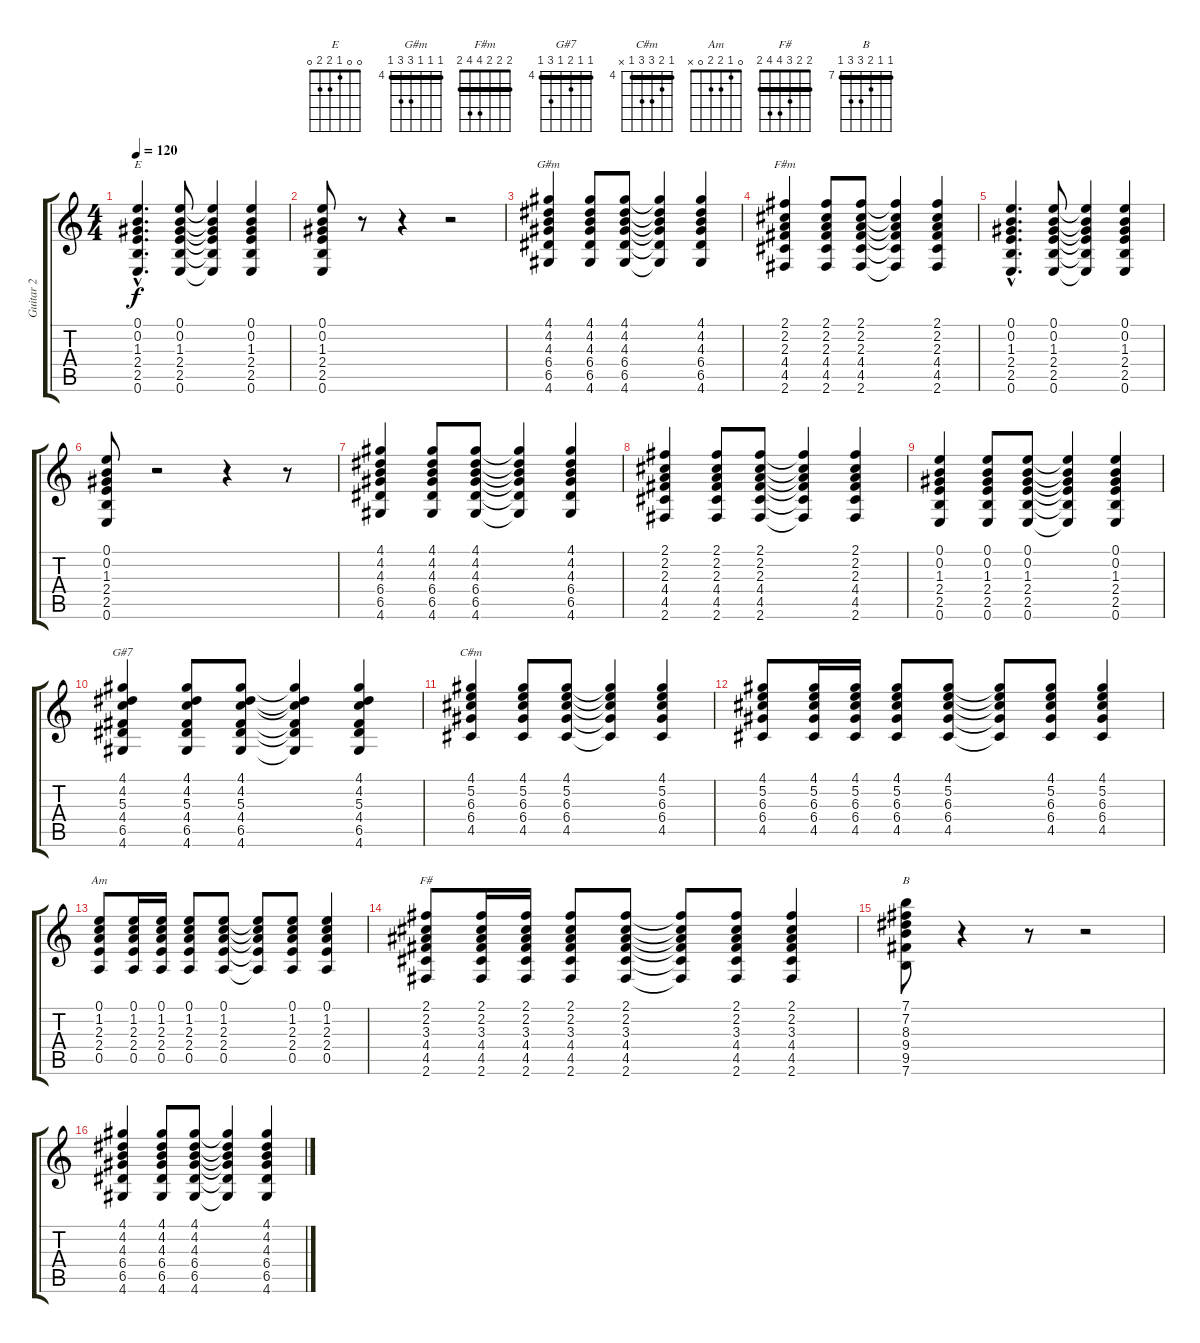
\track ("Guitar 2" "Guitar 2") {instrument acousticguitarsteel}
\staff {score tabs}
\tuning (E4 B3 G3 D3 A2 E2) {hide}
\chord ("E" 0 0 1 2 2 0)
\chord ("G#m" 4 4 4 6 6 4) {firstfret 4 barre 4}
\chord ("F#m" 2 2 2 4 4 2) {barre 2}
\chord ("G#7" 4 4 5 4 6 4) {firstfret 4 barre 4}
\chord ("C#m" 4 5 6 6 4 x) {firstfret 4 barre 4}
\chord ("Am" 0 1 2 2 0 x)
\chord ("F#" 2 2 3 4 4 2) {barre 2}
\chord ("B" 7 7 8 9 9 7) {firstfret 7 barre 7}
\ts (4 4)
\tempo 120
\clef g2
\ks c
(0.1{hac} 0.2{hac} 1.3{hac} 2.4{hac} 2.5{hac} 0.6{hac}).4{d ch "E" dy f instrument acousticguitarsteel} (0.1 0.2 1.3 2.4 2.5 0.6).8 (0.1{t} 0.2{t} 1.3{t} 2.4{t} 2.5{t} 0.6{t}).4 (0.1 0.2 1.3 2.4 2.5 0.6).4 |
(0.1 0.2 1.3 2.4 2.5 0.6).8 r.8 r.4 r.2 |
(4.1 4.2 4.3 6.4 6.5 4.6).4{ch "G#m"} (4.1 4.2 4.3 6.4 6.5 4.6).8 (4.1 4.2 4.3 6.4 6.5 4.6).8 (4.1{t} 4.2{t} 4.3{t} 6.4{t} 6.5{t} 4.6{t}).4 (4.1 4.2 4.3 6.4 6.5 4.6).4 |
(2.1 2.2 2.3 4.4 4.5 2.6).4{ch "F#m"} (2.1 2.2 2.3 4.4 4.5 2.6).8 (2.1 2.2 2.3 4.4 4.5 2.6).8 (2.1{t} 2.2{t} 2.3{t} 4.4{t} 4.5{t} 2.6{t}).4 (2.1 2.2 2.3 4.4 4.5 2.6).4 |
(0.1{hac} 0.2{hac} 1.3{hac} 2.4{hac} 2.5{hac} 0.6{hac}).4{d} (0.1 0.2 1.3 2.4 2.5 0.6).8 (0.1{t} 0.2{t} 1.3{t} 2.4{t} 2.5{t} 0.6{t}).4 (0.1 0.2 1.3 2.4 2.5 0.6).4 |
(0.1 0.2 1.3 2.4 2.5 0.6).8 r.2 r.4 r.8 |
(4.1 4.2 4.3 6.4 6.5 4.6).4 (4.1 4.2 4.3 6.4 6.5 4.6).8 (4.1 4.2 4.3 6.4 6.5 4.6).8 (4.1{t} 4.2{t} 4.3{t} 6.4{t} 6.5{t} 4.6{t}).4 (4.1 4.2 4.3 6.4 6.5 4.6).4 |
(2.1 2.2 2.3 4.4 4.5 2.6).4 (2.1 2.2 2.3 4.4 4.5 2.6).8 (2.1 2.2 2.3 4.4 4.5 2.6).8 (2.1{t} 2.2{t} 2.3{t} 4.4{t} 4.5{t} 2.6{t}).4 (2.1 2.2 2.3 4.4 4.5 2.6).4 |
(0.1 0.2 1.3 2.4 2.5 0.6).4 (0.1 0.2 1.3 2.4 2.5 0.6).8 (0.1 0.2 1.3 2.4 2.5 0.6).8 (0.1{t} 0.2{t} 1.3{t} 2.4{t} 2.5{t} 0.6{t}).4 (0.1 0.2 1.3 2.4 2.5 0.6).4 |
(4.1 4.2 5.3 4.4 6.5 4.6).4{ch "G#7"} (4.1 4.2 5.3 4.4 6.5 4.6).8 (4.1 4.2 5.3 4.4 6.5 4.6).8 (4.1{t} 4.2{t} 5.3{t} 4.4{t} 6.5{t} 4.6{t}).4 (4.1 4.2 5.3 4.4 6.5 4.6).4 |
(4.1 5.2 6.3 6.4 4.5).4{ch "C#m"} (4.1 5.2 6.3 6.4 4.5).8 (4.1 5.2 6.3 6.4 4.5).8 (4.1{t} 5.2{t} 6.3{t} 6.4{t} 4.5{t}).4 (4.1 5.2 6.3 6.4 4.5).4 |
(4.1 5.2 6.3 6.4 4.5).8 (4.1 5.2 6.3 6.4 4.5).16 (4.1 5.2 6.3 6.4 4.5).16 (4.1 5.2 6.3 6.4 4.5).8 (4.1 5.2 6.3 6.4 4.5).8 (4.1{t} 5.2{t} 6.3{t} 6.4{t} 4.5{t}).8 (4.1 5.2 6.3 6.4 4.5).8 (4.1 5.2 6.3 6.4 4.5).4 |
(0.1 1.2 2.3 2.4 0.5).8{ch "Am"} (0.1 1.2 2.3 2.4 0.5).16 (0.1 1.2 2.3 2.4 0.5).16 (0.1 1.2 2.3 2.4 0.5).8 (0.1 1.2 2.3 2.4 0.5).8 (0.1{t} 1.2{t} 2.3{t} 2.4{t} 0.5{t}).8 (0.1 1.2 2.3 2.4 0.5).8 (0.1 1.2 2.3 2.4 0.5).4 |
(2.1 2.2 3.3 4.4 4.5 2.6).8{ch "F#"} (2.1 2.2 3.3 4.4 4.5 2.6).16 (2.1 2.2 3.3 4.4 4.5 2.6).16 (2.1 2.2 3.3 4.4 4.5 2.6).8 (2.1 2.2 3.3 4.4 4.5 2.6).8 (2.1{t} 2.2{t} 3.3{t} 4.4{t} 4.5{t} 2.6{t}).8 (2.1 2.2 3.3 4.4 4.5 2.6).8 (2.1 2.2 3.3 4.4 4.5 2.6).4 |
(7.1 7.2 8.3 9.4 9.5 7.6).8{ch "B"} r.4 r.8 r.2 |
(4.1 4.2 4.3 6.4 6.5 4.6).4 (4.1 4.2 4.3 6.4 6.5 4.6).8 (4.1 4.2 4.3 6.4 6.5 4.6).8 (4.1{t} 4.2{t} 4.3{t} 6.4{t} 6.5{t} 4.6{t}).4 (4.1 4.2 4.3 6.4 6.5 4.6).4
